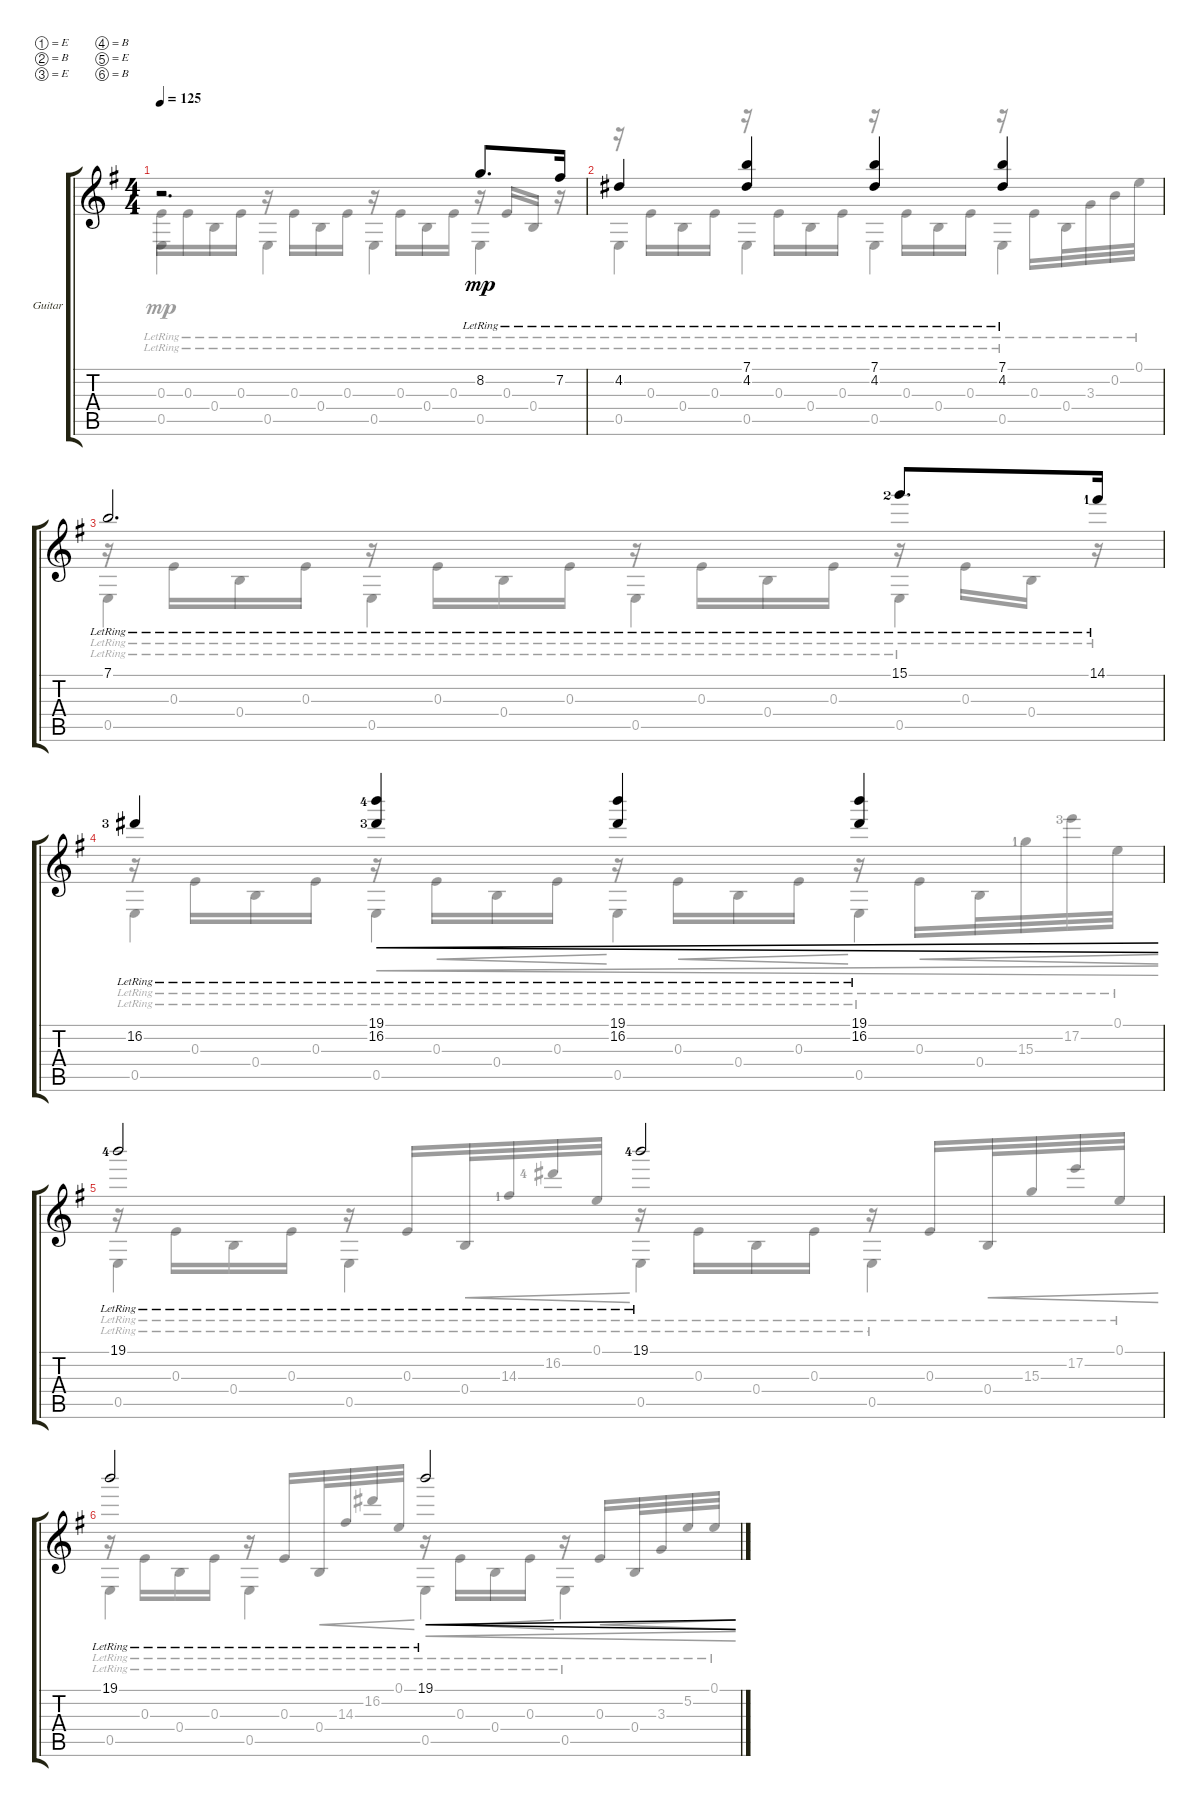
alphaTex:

\defaultSystemsLayout 4
\bracketExtendMode groupsimilarinstruments
\firstSystemTrackNameOrientation horizontal
\otherSystemsTrackNameOrientation horizontal
\track ("Acoustic Guitar" "Guitar") {instrument acousticguitarsteel}
\staff {score tabs}
\tuning (E4 B3 E3 B2 E2 B1)
\voice
\ts (4 4)
\scale
0.453986
\tempo 125
\accidentals auto
\clef g2
\ottava regular
\simile none
\ks eminor
r.2{d dy mf} 8.2{lr}.8{d dy mp} 7.2{lr}.16 |
\scale
0.465875 4.2{lr}.4 (4.2{lr} 7.1{lr}).4 (4.2{lr} 7.1{lr}).4 (4.2{lr} 7.1{lr}).4 |
\scale
0.495931 7.1{lr}.2{d} 15.1{lr lf 3}.8{d} 14.1{lr lf 2}.16 |
\scale
0.50443 16.2{lr lf 4}.4 (16.2{lr lf 4} 19.1{lr lf 5}).4{cre} (16.2{lr} 19.1{lr}).4{cre} (16.2{lr} 19.1{lr}).4{cre} |
\scale
0.482479 19.1{lr lf 5}.2 19.1{lr lf 5}.2 |
\scale
0.468641 19.1{lr}.2 19.1{lr}.2{cre}
\voice
\clef g2
\ottava regular
\simile none
\ks eminor
0.3{lr}.16{dy mp} 0.3{lr}.16 0.4{lr}.16 0.3{lr}.16 r.16 0.3{lr}.16 0.4{lr}.16 0.3{lr}.16 r.16 0.3{lr}.16 0.4{lr}.16 0.3{lr}.16 r.16 0.3{lr}.16{beam invert} 0.4{lr}.16 r.16 |
r.16 0.3{lr}.16 0.4{lr}.16 0.3{lr}.16 r.16 0.3{lr}.16 0.4{lr}.16 0.3{lr}.16 r.16 0.3{lr}.16 0.4{lr}.16 0.3{lr}.16 r.16 0.3{lr}.16 0.4{lr}.32 3.3{lr}.32 0.2{lr}.32 0.1{lr}.32 |
r.16 0.3{lr}.16 0.4{lr}.16 0.3{lr}.16 r.16 0.3{lr}.16 0.4{lr}.16 0.3{lr}.16 r.16 0.3{lr}.16 0.4{lr}.16 0.3{lr}.16 r.16 0.3{lr}.16 0.4{lr}.16 r.16 |
r.16 0.3{lr}.16 0.4{lr}.16 0.3{lr}.16 r.16 0.3{lr}.16{cre} 0.4{lr}.16{cre} 0.3{lr}.16{cre} r.16 0.3{lr}.16{cre} 0.4{lr}.16{cre} 0.3{lr}.16{cre} r.16 0.3{lr}.16{cre} 0.4{lr}.32{cre} 15.3{lr lf 2}.32{cre} 17.2{lr lf 4}.32{cre} 0.1{lr}.32{cre} |
r.16 0.3{lr}.16 0.4{lr}.16 0.3{lr}.16 r.16 0.3{lr}.16{beam invert} 0.4{lr}.32{cre} 14.3{lr lf 2}.32{cre} 16.2{lr lf 5}.32{cre} 0.1{lr}.32{cre} r.16 0.3{lr}.16 0.4{lr}.16 0.3{lr}.16 r.16 0.3{lr}.16{beam invert} 0.4{lr}.32{cre} 15.3{lr}.32{cre} 17.2{lr}.32{cre} 0.1{lr}.32{cre} |
r.16 0.3{lr}.16 0.4{lr}.16 0.3{lr}.16 r.16 0.3{lr}.16{beam invert} 0.4{lr}.32{cre} 14.3{lr}.32{cre} 16.2{lr}.32{cre} 0.1{lr}.32{cre} r.16 0.3{lr}.16{cre} 0.4{lr}.16{cre} 0.3{lr}.16{cre} r.16 0.3{lr}.16{cre beam invert} 0.4{lr}.32{cre} 3.3{lr}.32{cre} 5.2{lr}.32{cre} 0.1{lr}.32{cre}
\voice
\clef g2
\ottava regular
\simile none
\ks eminor
0.5{lr}.4{dy mp} 0.5{lr}.4 0.5{lr}.4 0.5{lr}.4 |
0.5{lr}.4 0.5{lr}.4 0.5{lr}.4 0.5{lr}.4 |
0.5{lr}.4 0.5{lr}.4 0.5{lr}.4 0.5{lr}.4 |
0.5{lr}.4 0.5{lr}.4{cre} 0.5{lr}.4{cre} 0.5{lr}.4{cre} |
0.5{lr}.4 0.5{lr}.4 0.5{lr}.4 0.5{lr}.4 |
0.5{lr}.4 0.5{lr}.4 0.5{lr}.4{cre} 0.5{lr}.4{cre}
